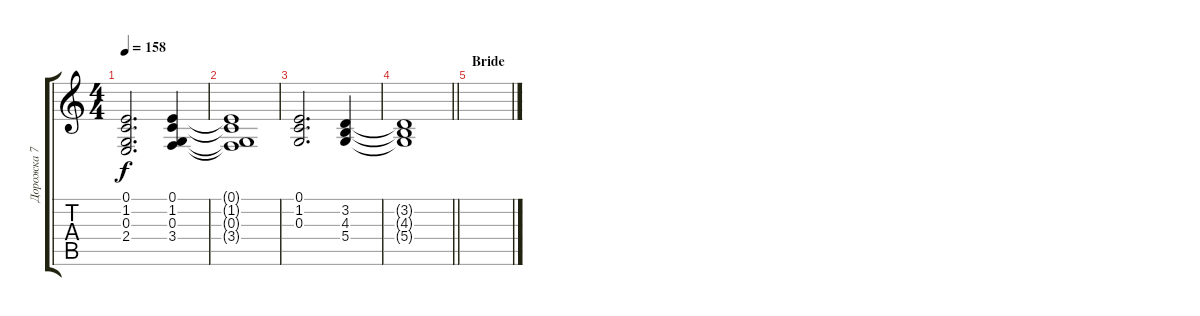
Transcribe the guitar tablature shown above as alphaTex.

\track ("Дорожка 7" "Дорожка 7") {instrument synthvoice}
\staff {score tabs}
\tuning (E4 B3 G3 D3 A2 E2) {hide}
\ts (4 4)
\tempo 158
\clef g2
\ks c
(0.1 1.2 0.3 2.4).2{d dy f} (0.1 1.2 0.3 3.4).4 |
(0.1{t} 1.2{t} 0.3{t} 3.4{t}).1 |
(0.1 1.2 0.3).2{d} (3.2 4.3 5.4).4 |
\barLineRight lightlight
(3.2{t} 4.3{t} 5.4{t}).1 |
\section ("" "Bride")
